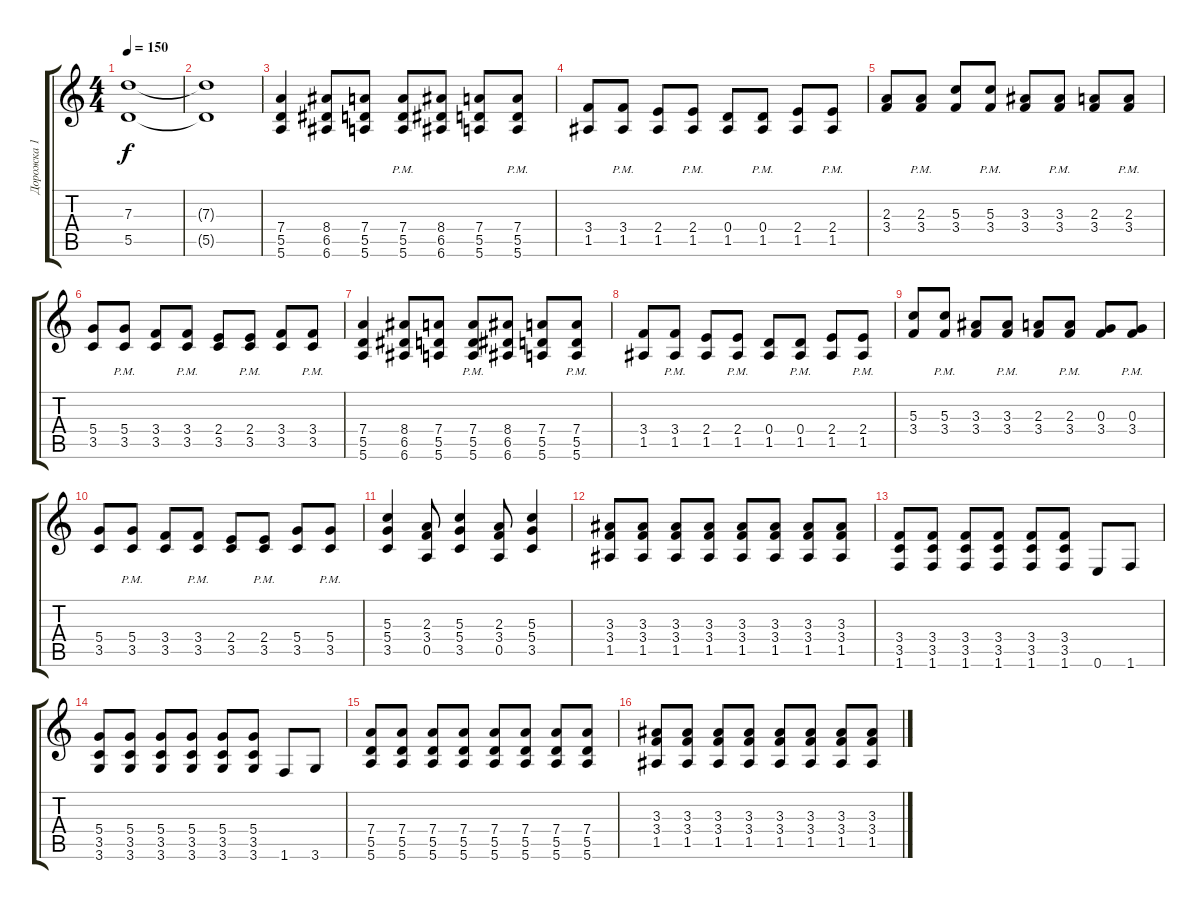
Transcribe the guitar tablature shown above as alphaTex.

\track ("Дорожка 1" "Дорожка 1") {instrument overdrivenguitar}
\staff {score tabs}
\tuning (E4 B3 G3 D3 A2 E2) {hide}
\ts (4 4)
\tempo 150
\clef g2
\ks c
(7.3{t} 5.5{t}).1{dy f} |
(7.3{t} 5.5{t}).1 |
(7.4 5.5 5.6).4 (8.4 6.5 6.6).8 (7.4 5.5 5.6).8 (7.4{pm} 5.5{pm} 5.6{pm}).8 (8.4 6.5 6.6).8 (7.4 5.5 5.6).8 (7.4{pm} 5.5{pm} 5.6{pm}).8 |
(3.4 1.5).8 (3.4{pm} 1.5{pm}).8 (2.4 1.5).8 (2.4{pm} 1.5{pm}).8 (0.4 1.5).8 (0.4{pm} 1.5{pm}).8 (2.4 1.5).8 (2.4{pm} 1.5{pm}).8 |
(2.3 3.4).8 (2.3{pm} 3.4{pm}).8 (5.3 3.4).8 (5.3{pm} 3.4{pm}).8 (3.3 3.4).8 (3.3{pm} 3.4{pm}).8 (2.3 3.4).8 (2.3{pm} 3.4{pm}).8 |
(5.4 3.5).8 (5.4{pm} 3.5{pm}).8 (3.4 3.5).8 (3.4{pm} 3.5{pm}).8 (2.4 3.5).8 (2.4{pm} 3.5{pm}).8 (3.4 3.5).8 (3.4{pm} 3.5{pm}).8 |
(7.4 5.5 5.6).4 (8.4 6.5 6.6).8 (7.4 5.5 5.6).8 (7.4{pm} 5.5{pm} 5.6{pm}).8 (8.4 6.5 6.6).8 (7.4 5.5 5.6).8 (7.4{pm} 5.5{pm} 5.6{pm}).8 |
(3.4 1.5).8 (3.4{pm} 1.5{pm}).8 (2.4 1.5).8 (2.4{pm} 1.5{pm}).8 (0.4 1.5).8 (0.4{pm} 1.5{pm}).8 (2.4 1.5).8 (2.4{pm} 1.5{pm}).8 |
(5.3 3.4).8 (5.3{pm} 3.4{pm}).8 (3.3 3.4).8 (3.3{pm} 3.4{pm}).8 (2.3 3.4).8 (2.3{pm} 3.4{pm}).8 (0.3 3.4).8 (0.3{pm} 3.4{pm}).8 |
(5.4 3.5).8 (5.4{pm} 3.5{pm}).8 (3.4 3.5).8 (3.4{pm} 3.5{pm}).8 (2.4 3.5).8 (2.4{pm} 3.5{pm}).8 (5.4 3.5).8 (5.4{pm} 3.5{pm}).8 |
(5.3 5.4 3.5).4 (2.3 3.4 0.5).8 (5.3 5.4 3.5).4 (2.3 3.4 0.5).8 (5.3 5.4 3.5).4 |
(3.3 3.4 1.5).8 (3.3 3.4 1.5).8 (3.3 3.4 1.5).8 (3.3 3.4 1.5).8 (3.3 3.4 1.5).8 (3.3 3.4 1.5).8 (3.3 3.4 1.5).8 (3.3 3.4 1.5).8 |
(3.4 3.5 1.6).8 (3.4 3.5 1.6).8 (3.4 3.5 1.6).8 (3.4 3.5 1.6).8 (3.4 3.5 1.6).8 (3.4 3.5 1.6).8 0.6.8 1.6.8 |
(5.4 3.5 3.6).8 (5.4 3.5 3.6).8 (5.4 3.5 3.6).8 (5.4 3.5 3.6).8 (5.4 3.5 3.6).8 (5.4 3.5 3.6).8 1.6.8 3.6.8 |
(7.4 5.5 5.6).8 (7.4 5.5 5.6).8 (7.4 5.5 5.6).8 (7.4 5.5 5.6).8 (7.4 5.5 5.6).8 (7.4 5.5 5.6).8 (7.4 5.5 5.6).8 (7.4 5.5 5.6).8 |
(3.3 3.4 1.5).8 (3.3 3.4 1.5).8 (3.3 3.4 1.5).8 (3.3 3.4 1.5).8 (3.3 3.4 1.5).8 (3.3 3.4 1.5).8 (3.3 3.4 1.5).8 (3.3 3.4 1.5).8
